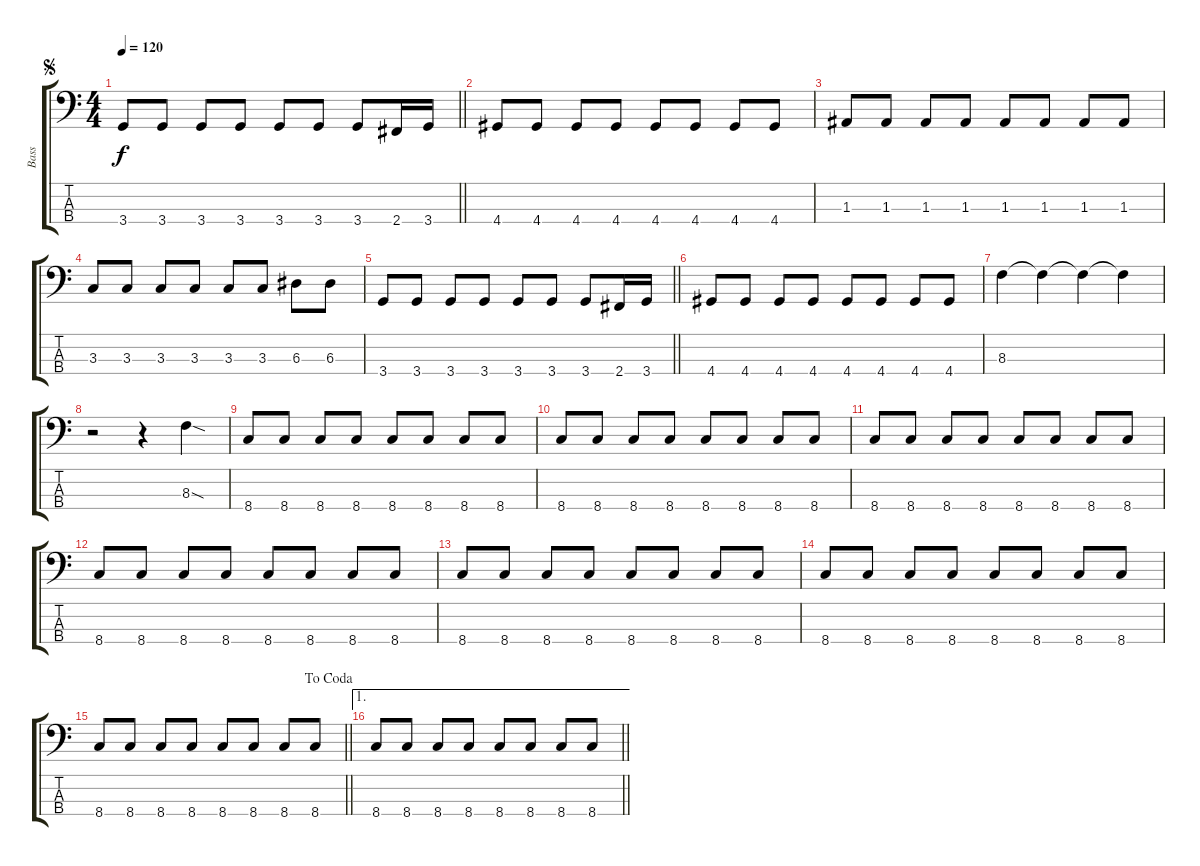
\track ("Bass" "Bass") {instrument electricbassfinger}
\staff {score tabs}
\tuning (G2 D2 A1 E1) {hide}
\ts (4 4)
\jump segno
\tempo 120
\clef f4
\barLineRight lightlight
\ks c
3.4.8{dy f} 3.4.8 3.4.8 3.4.8 3.4.8 3.4.8 3.4.8 2.4.16 3.4.16 |
4.4.8 4.4.8 4.4.8 4.4.8 4.4.8 4.4.8 4.4.8 4.4.8 |
1.3.8 1.3.8 1.3.8 1.3.8 1.3.8 1.3.8 1.3.8 1.3.8 |
3.3.8 3.3.8 3.3.8 3.3.8 3.3.8 3.3.8 6.3.8 6.3.8 |
\barLineRight lightlight
3.4.8 3.4.8 3.4.8 3.4.8 3.4.8 3.4.8 3.4.8 2.4.16 3.4.16 |
4.4.8 4.4.8 4.4.8 4.4.8 4.4.8 4.4.8 4.4.8 4.4.8 |
8.3.4{volume 0} 8.3{t}.4 8.3{t}.4 8.3{t}.4 |
r.2{volume 16} r.4 8.3{sod}.4 |
8.4.8 8.4.8 8.4.8 8.4.8 8.4.8 8.4.8 8.4.8 8.4.8 |
8.4.8 8.4.8 8.4.8 8.4.8 8.4.8 8.4.8 8.4.8 8.4.8 |
8.4.8 8.4.8 8.4.8 8.4.8 8.4.8 8.4.8 8.4.8 8.4.8 |
8.4.8 8.4.8 8.4.8 8.4.8 8.4.8 8.4.8 8.4.8 8.4.8 |
8.4.8 8.4.8 8.4.8 8.4.8 8.4.8 8.4.8 8.4.8 8.4.8 |
8.4.8 8.4.8 8.4.8 8.4.8 8.4.8 8.4.8 8.4.8 8.4.8 |
\jump dacoda
\barLineRight lightlight
8.4.8 8.4.8 8.4.8 8.4.8 8.4.8 8.4.8 8.4.8 8.4.8 |
\ae 1
\barLineRight lightlight
8.4.8 8.4.8 8.4.8 8.4.8 8.4.8 8.4.8 8.4.8 8.4.8
